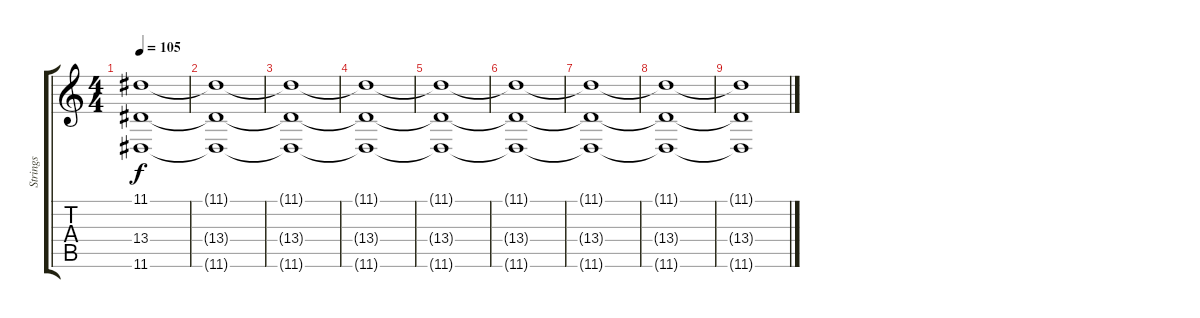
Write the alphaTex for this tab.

\track ("Strings" "Strings") {instrument stringensemble2}
\staff {score tabs}
\tuning (E4 B3 G3 D3 A2 E2) {hide}
\ts (4 4)
\tempo 105
\clef g2
\ks c
(11.1{t} 13.4{t} 11.6{t}).1{dy f} |
(11.1{t} 13.4{t} 11.6{t}).1 |
(11.1{t} 13.4{t} 11.6{t}).1 |
(11.1{t} 13.4{t} 11.6{t}).1 |
(11.1{t} 13.4{t} 11.6{t}).1 |
(11.1{t} 13.4{t} 11.6{t}).1 |
(11.1{t} 13.4{t} 11.6{t}).1 |
(11.1{t} 13.4{t} 11.6{t}).1 |
(11.1{t} 13.4{t} 11.6{t}).1
